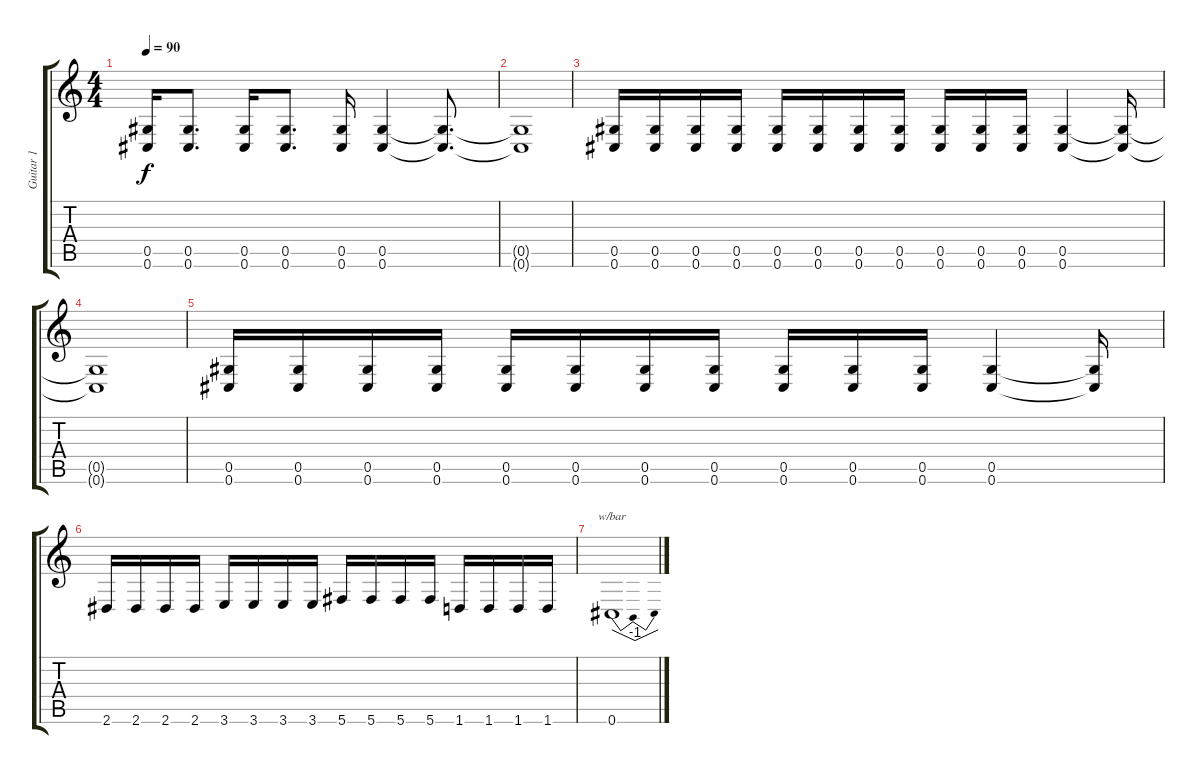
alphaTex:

\track ("Guitar 1" "Guitar 1") {instrument distortionguitar}
\staff {score tabs}
\tuning (Eb4 Bb3 Gb3 Db3 Ab2 Db2) {hide}
\ts (4 4)
\tempo 90
\clef g2
\ks c
(0.5 0.6).16{dy f} (0.5 0.6).8{d} (0.5 0.6).16 (0.5 0.6).8{d} (0.5 0.6).16 (0.5 0.6).4 (0.5{t} 0.6{t}).8{d} |
(0.5{t} 0.6{t}).1 |
(0.5 0.6).16 (0.5 0.6).16 (0.5 0.6).16 (0.5 0.6).16 (0.5 0.6).16 (0.5 0.6).16 (0.5 0.6).16 (0.5 0.6).16 (0.5 0.6).16 (0.5 0.6).16 (0.5 0.6).16 (0.5 0.6).4 (0.5{t} 0.6{t}).16 |
(0.5{t} 0.6{t}).1 |
(0.5 0.6).16 (0.5 0.6).16 (0.5 0.6).16 (0.5 0.6).16 (0.5 0.6).16 (0.5 0.6).16 (0.5 0.6).16 (0.5 0.6).16 (0.5 0.6).16 (0.5 0.6).16 (0.5 0.6).16 (0.5 0.6).4 (0.5{t} 0.6{t}).16 |
2.6.16 2.6.16 2.6.16 2.6.16 3.6.16 3.6.16 3.6.16 3.6.16 5.6.16 5.6.16 5.6.16 5.6.16 1.6.16 1.6.16 1.6.16 1.6.16 |
0.6.1{tbe (dip default 0 0 30 -4 60 0) volume 4}
